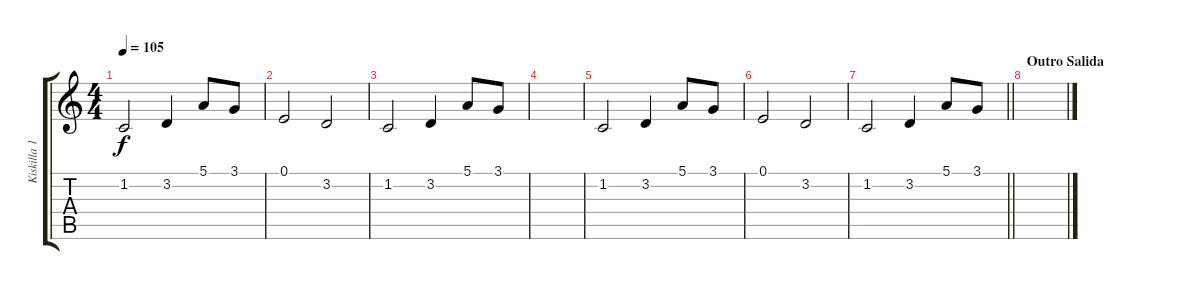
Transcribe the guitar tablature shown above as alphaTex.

\track ("Kiskilla 1" "Kiskilla 1") {instrument stringensemble1}
\staff {score tabs}
\tuning (E4 B3 G3 D3 A2 E2) {hide}
\ts (4 4)
\tempo 105
\clef g2
\ks c
1.2.2{dy f} 3.2.4 5.1.8 3.1.8 |
0.1.2 3.2.2 |
1.2.2 3.2.4 5.1.8 3.1.8 |
|
1.2.2 3.2.4 5.1.8 3.1.8 |
0.1.2 3.2.2 |
\barLineRight lightlight
1.2.2 3.2.4 5.1.8 3.1.8 |
\section ("" "Outro Salida")
